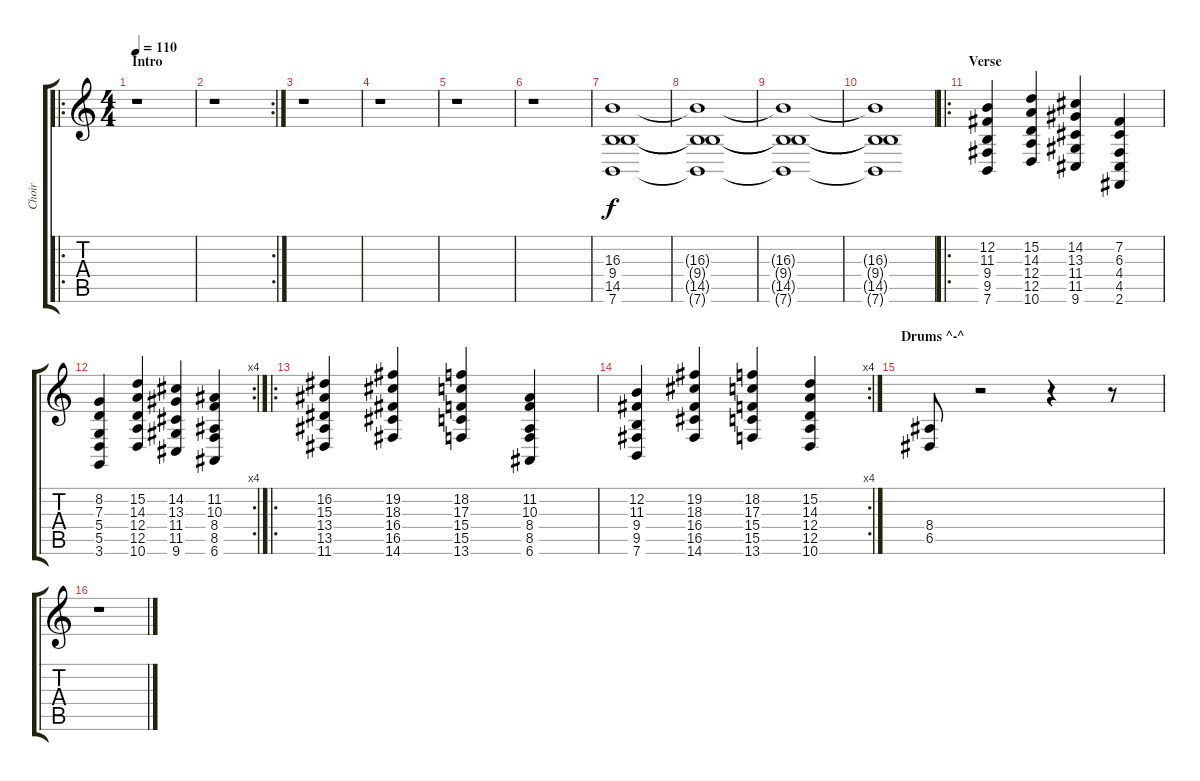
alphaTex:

\track ("Choir" "Choir") {instrument choiraahs}
\staff {score tabs}
\tuning (E4 B3 G3 D3 A2 E2) {hide}
\ro
\ts (4 4)
\section ("" "Intro")
\tempo 110
\clef g2
\ks c
r.1{dy f instrument choiraahs} |
\rc 2
r.1 |
r.1 |
r.1 |
r.1 |
r.1 |
(16.3 9.4 14.5 7.6).1{volume 9} |
(16.3{t} 9.4{t} 14.5{t} 7.6{t}).1 |
(16.3{t} 9.4{t} 14.5{t} 7.6{t}).1 |
(16.3{t} 9.4{t} 14.5{t} 7.6{t}).1 |
\ro
\section ("" "Verse")
(12.2 11.3 9.4 9.5 7.6).4{volume 11} (15.2 14.3 12.4 12.5 10.6).4 (14.2 13.3 11.4 11.5 9.6).4 (7.2 6.3 4.4 4.5 2.6).4 |
\rc 4
(8.2 7.3 5.4 5.5 3.6).4 (15.2 14.3 12.4 12.5 10.6).4 (14.2 13.3 11.4 11.5 9.6).4 (11.2 10.3 8.4 8.5 6.6).4 |
\ro
(16.2 15.3 13.4 13.5 11.6).4 (19.2 18.3 16.4 16.5 14.6).4 (18.2 17.3 15.4 15.5 13.6).4 (11.2 10.3 8.4 8.5 6.6).4 |
\rc 4
(12.2 11.3 9.4 9.5 7.6).4 (19.2 18.3 16.4 16.5 14.6).4 (18.2 17.3 15.4 15.5 13.6).4 (15.2 14.3 12.4 12.5 10.6).4 |
\section ("" "Drums ^-^")
(8.4 6.5).8 r.2 r.4 r.8 |
r.1
